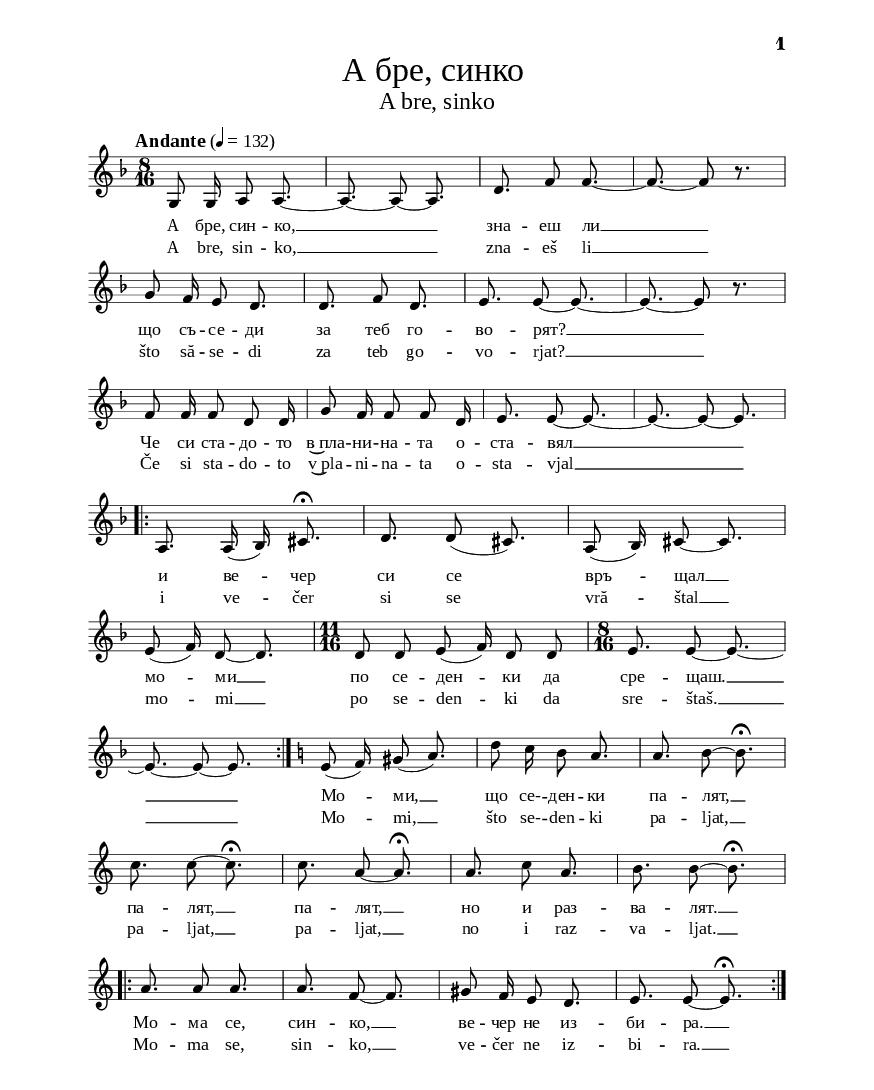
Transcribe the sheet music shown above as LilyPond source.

\version "2.24.3"

% include paper part and global functions
\include "include/globals.ily"

\bookpart {
  \label #'ref137
  \tocItem \markup "А бре, синко – A bre, sinko "
  \include "include/bookpart-paper.ily"
  \score {
    \include "include/score-layout.ily"
    \new Voice \absolute {
      \clef treble
      \key d \minor
      \time 8/16
      \tempoFunc "Andante" 4 "132"
      g8 g16 a8 a8. ~ | % 2
      a8. ~ a8 ~ a8. | % 3
      d'8. f'8 f'8. ~ | % 4
      f'8. ~ f'8 r8. \break | % 5
      g'8 f'16 e'8 d'8. | % 6
      d'8. f'8 d'8. | % 7
      e'8. e'8 ~ e'8. ~ | % 8
      e'8. ~ e'8 r8. \break | % 9
      f'8 f'16 f'8 d'8 d'16 | \barNumberCheck #10
      g'8 f'16 f'8 f'8 d'16 | % 11
      e'8. e'8 ~ e'8. ~ | % 12
      e'8. ~ e'8 ~ e'8. \break | % 13
      \bar ".|:-|"
      a8. a16 ( bes16 ) cis'8. \fermata | % 14
      d'8. d'8 ( cis'8. ) | % 15
      a8 ( bes16 ) cis'8 ~ cis'8. \break | % 16
      e'8 ( f'16 ) d'8 ~ d'8. | % 17
      \time 11/16  d'8 d'8 e'8 ( f'16 ) d'8 d'8 | % 18
      \time 8/16  e'8. e'8 ~ e'8. ~ \break | % 19
      e'8. ~ e'8 ~ e'8.
      \bar ":|."
      |
      \key a \minor e'8 ( f'16 ) gis'8 ( a'8. ) | % 21
      d''8 c''16 b'8 a'8. | % 22
      a'8. b'8 ~ b'8. \fermata \break | % 23
      c''8. c''8 ~ c''8. \fermata | % 24
      c''8. a'8 ~ a'8. \fermata | % 25
      a'8. c''8 a'8. | % 26
      b'8. b'8 ~ b'8. \fermata \break | % 27
      \bar ".|:-|"
      a'8. a'8 a'8. | % 28
      a'8. f'8 ~ f'8. | % 29
      gis'8 f'16 e'8 d'8. | \barNumberCheck #30
      e'8. e'8 ~ e'8. \fermata
      \bar ":|."
    }

    \addlyrics {
      А  бре,
      син -- ко, __  зна -- еш ли __
      що съ -- се -- ди за теб го
      -- во -- рят? __ Че си ста --
      -- до -- то в~пла --  ни -- на --
      та о -- ста -- вял __  и ве --
      чер си се връ -- щал __ мо --
      ми __  по се -- ден -- ки  да
      сре -- щаш. __ Мо -- ми, __  що
      "се-" -- ден -- ки па -- лят, __
      па -- лят, __  па -- лят, __  но
      и раз -- ва -- лят. __   Мо --
      ма се, син -- ко, __ ве -- чер
      не  из -- би -- ра. __}
      \addlyrics {
        A  bre,
        sin -- ko, __  zna -- eš li __
        što să -- se -- di za teb go
        -- vo -- rjat? __ Če si sta --
        -- do -- to v~pla --  ni -- na --
        ta o -- sta -- vjal __  i ve --
        čer si se vră -- štal __ mo --
        mi __  po se -- den -- ki  da
        sre -- štaš. __ Mo -- mi, __  što
        "se-" -- den -- ki pa -- ljat, __
        pa -- ljat, __  pa -- ljat, __  no
        i raz -- va -- ljat. __   Mo --
        ma se, sin -- ko, __ ve -- čer
        ne  iz -- bi -- ra. __}

        \header {
          title = \titleFunc "А бре, синко " "A bre, sinko"
        }

        \midi{}

      } % score

      \pageBreak
      % include foreign translation(s) of the song
      \version "2.24.3"

\markup \fill-line { \fontsize #deTitleFontSize "Ach, du mein Sohn" }

\markup \null
\markup \null
\markup \abs-fontsize #10 {
  \hspace #20
  \override #`(baseline-skip . ,deCoupletBaselineSkip)

  \column {
 \line { " "Ach, mein Sohn, weißt du,}
 
  \line { " "was die Nachbarn über dich sprechen?}

 \line { " "Dass du die Herde im Gebirge alleine gelassen hast }

 \line { " "und abends zurückgekehrt bist,}
 
 \line { " " um Mädchen abends auf dem Dorfplatz zu treffen.}

 \line { " "Mädchen, die Treffen anzetteln, anzetteln}

 \line { " "sie zetteln sie an, aber sie verderben auch.}

 \line { " "Ein Mädchen, mein Sohn,}
 
  \line { " " wählt man nicht am Abend aus.}


  }
}


    } % bookpart
